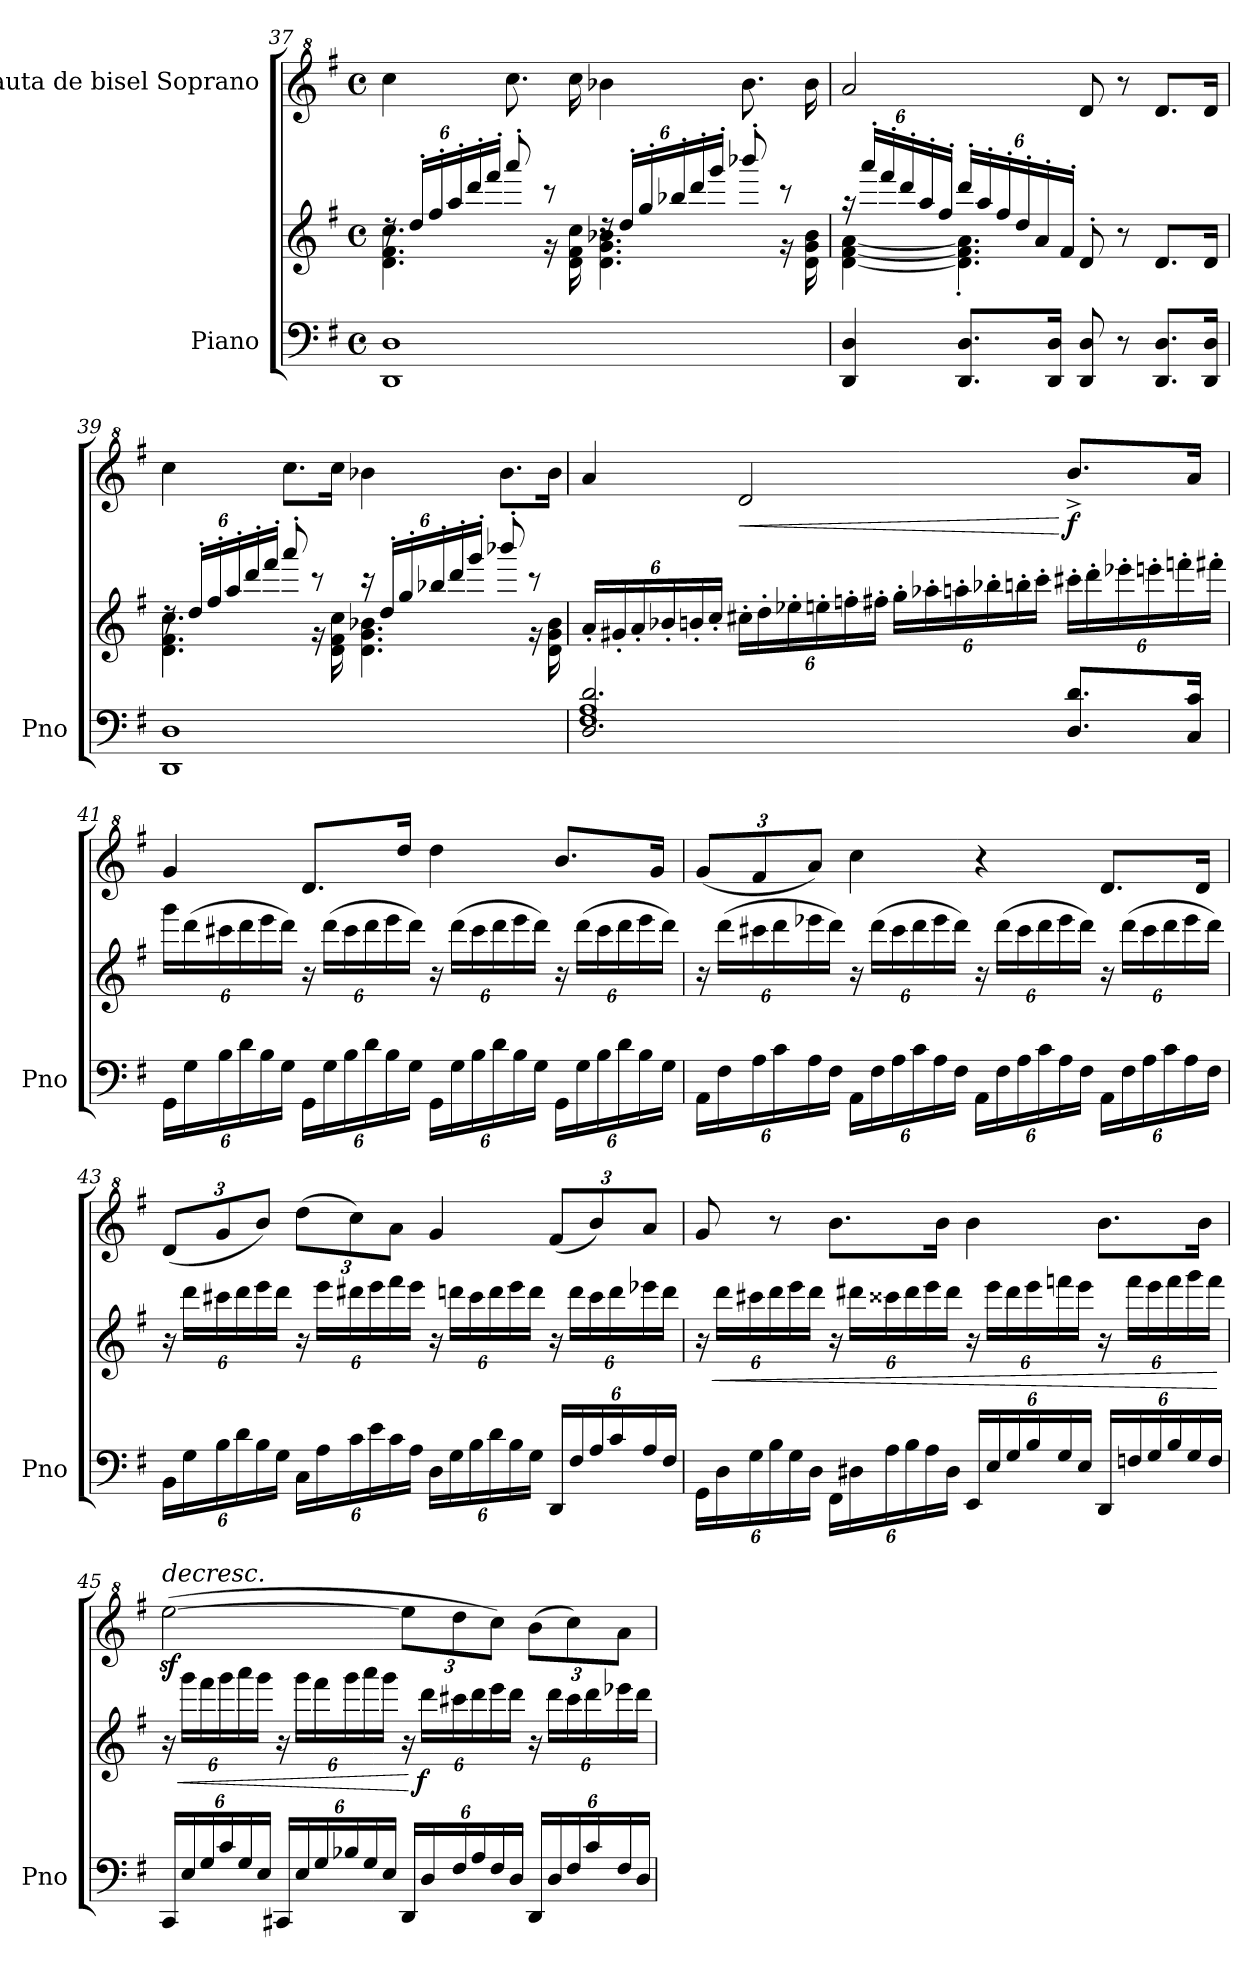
**kern	**kern	**dynam	**kern	**dynam
*part2	*part2	*part2	*part1	*part1
*staff3	*staff2	*staff2/3	*staff1	*staff1
*I"Piano	*	*	*I"Flauta de bisel Soprano	*
*I'Pno	*	*	*	*
*clefF4	*clefG2	*	*clefG^2	*
*k[f#]	*k[f#]	*	*k[f#]	*
*M4/4	*M4/4	*	*M4/4	*
*met(c)	*met(c)	*	*met(c)	*
*	*Xbrackettup	*	*	*
=37	=37	=37	=37	=37
*	*^	*	*	*
1DD 1D	24rdd	4.d\ 4.f#\ 4.cc\	.	4ccc\	.
.	24dd'/LL	.	.	.	.
.	24ff#'/	.	.	.	.
.	24aa'/	.	.	.	.
.	24ddd'/	.	.	.	.
.	24fff#'/JJ	.	.	.	.
.	8aaa'/	.	.	8.ccc\	.
.	8r	16r	.	.	.
.	.	16d\ 16f#\ 16cc\	.	16ccc\	.
.	24rdd	4.d\ 4.g\ 4.b-X\	.	4bb-X\	.
.	24dd'/LL	.	.	.	.
.	24gg'/	.	.	.	.
.	24bb-X'/	.	.	.	.
.	24ddd'/	.	.	.	.
.	24ggg'/JJ	.	.	.	.
.	8bbb-X'/	.	.	8.bb-\	.
.	8r	16r	.	.	.
.	.	16d\ 16g\ 16b-\	.	16bb-\	.
!!LO:LB:g=z
=38	=38	=38	=38	=38	=38
4DD/ 4D/	24r	[4d\ [4f#\ [4a\	.	2aa/	.
.	24aaa'/LL	.	.	.	.
.	24fff#'/	.	.	.	.
.	24ddd'/	.	.	.	.
.	24aa'/	.	.	.	.
.	24ff#'/JJ	.	.	.	.
8.DD/ 8.D/L	24ddd'/LL	4.d\]' 4.f#\]' 4.a\]'	.	.	.
.	24aa'/	.	.	.	.
.	24ff#'/	.	.	.	.
.	24dd'/	.	.	.	.
.	24a'/	.	.	.	.
16DD/ 16D/Jk	.	.	.	.	.
.	24f#'/JJ	.	.	.	.
8DD/ 8D/	8d'/	.	.	8dd/	.
8r	8r	4.ryy	.	8r	.
8.DD/ 8.D/L	8.d/L	.	.	8.dd/L	.
16DD/ 16D/Jk	16d/Jk	.	.	16dd/Jk	.
=39	=39	=39	=39	=39	=39
1DD 1D	24rdd	4.d\ 4.f#\ 4.cc\	.	4ccc\	.
.	24dd'/LL	.	.	.	.
.	24ff#'/	.	.	.	.
.	24aa'/	.	.	.	.
.	24ddd'/	.	.	.	.
.	24fff#'/JJ	.	.	.	.
.	8aaa'/	.	.	8.ccc\L	.
.	8r	16r	.	.	.
.	.	16d\ 16f#\ 16cc\	.	16ccc\Jk	.
.	24r	4.d\ 4.g\ 4.b-X\	.	4bb-X\	.
.	24dd'/LL	.	.	.	.
.	24gg'/	.	.	.	.
.	24bb-X'/	.	.	.	.
.	24ddd'/	.	.	.	.
.	24ggg'/JJ	.	.	.	.
.	8bbb-X'/	.	.	8.bb-\L	.
.	8r	16r	.	.	.
.	.	16d\ 16g\ 16b-\	.	16bb-\Jk	.
*	*v	*v	*	*	*
!!LO:LB:g=z
=40	=40	=40	=40	=40
*^	*	*	*	*
2.D/ 2.d/	1F# 1A	24a'/LL	.	4aa/	.
.	.	24g#X'/	.	.	.
.	.	24a'/	.	.	.
.	.	24b-X'/	.	.	.
.	.	24bn'/	.	.	.
.	.	24cc'/JJ	.	.	.
!	!	!	!	!	!LO:HP:b
.	.	24cc#X'\LL	.	2dd/	<
.	.	24dd'\	.	.	.
.	.	24ee-X'\	.	.	.
.	.	24een'\	.	.	.
.	.	24ffn'\	.	.	.
.	.	24ff#X'\JJ	.	.	.
.	.	24gg'\LL	.	.	.
.	.	24aa-X'\	.	.	.
.	.	24aan'\	.	.	.
.	.	24bb-X'\	.	.	.
.	.	24bbn'\	.	.	.
.	.	24ccc'\JJ	.	.	.
!	!	!	!	!	!LO:DY:n=1:b
8.D/ 8.d/L	.	24ccc#X'\LL	.	8.bb^/L	[ f
.	.	24ddd'\	.	.	.
.	.	24eee-X'\	.	.	.
.	.	24eeen'\	.	.	.
.	.	24fffn'\	.	.	.
16C/ 16c/Jk	.	.	.	16aa/Jk	.
.	.	24fff#X'\JJ	.	.	.
*v	*v	*	*	*	*
!!LO:LB:g=z
=41	=41	=41	=41	=41
*Xbrackettup	*	*	*	*
24GG\LL	24ggg\LL	.	4gg/	.
24G\	(>24ddd\	.	.	.
24B\	24ccc#X\	.	.	.
24d\	24ddd\	.	.	.
24B\	24eee\	.	.	.
24G\JJ	24ddd\JJ)	.	.	.
24GG\LL	24r	.	8.dd/L	.
24G\	(>24ddd\LL	.	.	.
24B\	24ccc#\	.	.	.
24d\	24ddd\	.	.	.
24B\	24eee\	.	.	.
.	.	.	16ddd/Jk	.
24G\JJ	24ddd\JJ)	.	.	.
24GG\LL	24r	.	4ddd\	.
24G\	(>24ddd\LL	.	.	.
24B\	24ccc#\	.	.	.
24d\	24ddd\	.	.	.
24B\	24eee\	.	.	.
24G\JJ	24ddd\JJ)	.	.	.
24GG\LL	24r	.	8.bb/L	.
24G\	(>24ddd\LL	.	.	.
24B\	24ccc#\	.	.	.
24d\	24ddd\	.	.	.
24B\	24eee\	.	.	.
.	.	.	16gg/Jk	.
24G\JJ	24ddd\JJ)	.	.	.
=42	=42	=42	=42	=42
*	*	*	*Xbrackettup	*
24AA\LL	24r	.	(<12gg/L	.
24F#\	(>24ddd\LL	.	.	.
24A\	24ccc#X\	.	12ff#/	.
24c\	24ddd\	.	.	.
24A\	24eee-X\	.	12aa/J)	.
24F#\JJ	24ddd\JJ)	.	.	.
24AA\LL	24r	.	4ccc\	.
24F#\	(>24ddd\LL	.	.	.
24A\	24ccc#\	.	.	.
24c\	24ddd\	.	.	.
24A\	24eee-\	.	.	.
24F#\JJ	24ddd\JJ)	.	.	.
24AA\LL	24r	.	4r	.
24F#\	(>24ddd\LL	.	.	.
24A\	24ccc#\	.	.	.
24c\	24ddd\	.	.	.
24A\	24eee-\	.	.	.
24F#\JJ	24ddd\JJ)	.	.	.
24AA\LL	24r	.	8.dd/L	.
24F#\	(>24ddd\LL	.	.	.
24A\	24ccc#\	.	.	.
24c\	24ddd\	.	.	.
24A\	24eee-\	.	.	.
.	.	.	16dd/Jk	.
24F#\JJ	24ddd\JJ)	.	.	.
!!LO:LB:g=z
=43	=43	=43	=43	=43
24BB\LL	24r	.	(<12dd/L	.
24G\	24ddd\LL	.	.	.
24B\	24ccc#X\	.	12gg/	.
24d\	24ddd\	.	.	.
24B\	24eee\	.	12bb/J)	.
24G\JJ	24ddd\JJ	.	.	.
24C\LL	24r	.	(>12ddd\L	.
24A\	24eee\LL	.	.	.
24c\	24ddd#X\	.	12ccc\)	.
24e\	24eee\	.	.	.
24c\	24fff#\	.	12aa\J	.
24A\JJ	24eee\JJ	.	.	.
24D\LL	24r	.	4gg/	.
24G\	24dddn\LL	.	.	.
24B\	24ccc#\	.	.	.
24d\	24ddd\	.	.	.
24B\	24eee\	.	.	.
24G\JJ	24ddd\JJ	.	.	.
24DD/LL	24r	.	(<12ff#/L	.
24F#/	24ddd\LL	.	.	.
24A/	24ccc#\	.	12bb/)	.
24c/	24ddd\	.	.	.
24A/	24eee-X\	.	12aa/J	.
24F#/JJ	24ddd\JJ	.	.	.
=44	=44	=44	=44	=44
24GG\LL	24r	.	8gg/	.
!	!	!LO:HP:b	!	!
24D\	24ddd\LL	<	.	.
24G\	24ccc#X\	.	.	.
24B\	24ddd\	.	8r	.
24G\	24eee\	.	.	.
24D\JJ	24ddd\JJ	.	.	.
24FF#\LL	24r	.	8.bb\L	.
24D#X\	24ddd#X\LL	.	.	.
24A\	24ccc##X\	.	.	.
24B\	24ddd#\	.	.	.
24A\	24eee\	.	.	.
.	.	.	16bb\Jk	.
24D#\JJ	24ddd#\JJ	.	.	.
24EE/LL	24r	.	4bb\	.
24E/	24eee\LL	.	.	.
24G/	24ddd#\	.	.	.
24B/	24eee\	.	.	.
24G/	24fffn\	.	.	.
24E/JJ	24eee\JJ	.	.	.
24DD/LL	24r	.	8.bb\L	.
24Fn/	24fff\LL	.	.	.
24G/	24eee\	.	.	.
24B/	24fff\	.	.	.
24G/	24ggg\	.	.	.
.	.	.	16bb\Jk	.
24F/JJ	24fff\JJ	.	.	.
.	.	[	.	.
!!LO:PB:g=z
=45	=45	=45	=45	=45
!	!	!	!LO:TX:a:i:t=decresc.	!
24CC/LL	24r	.	(>[2eeez<\	.
!	!	!LO:HP:b	!	!
24E/	24ggg\LL	<	.	.
24G/	24fff#\	.	.	.
24c/	24ggg\	.	.	.
24G/	24aaa\	.	.	.
24E/JJ	24ggg\JJ	.	.	.
24CC#X/LL	24r	.	.	.
24E/	24ggg\LL	.	.	.
24G/	24fff#\	.	.	.
24B-X/	24ggg\	.	.	.
24G/	24aaa\	.	.	.
24E/JJ	24ggg\JJ	.	.	.
24DD/LL	24r	.	12eee\L]	.
!	!	!LO:DY:n=1:b	!	!
24D/	24ddd\LL	[ f	.	.
24F#/	24ccc#X\	.	12ddd\	.
24A/	24ddd\	.	.	.
24F#/	24eee\	.	12ccc\J)	.
24D/JJ	24ddd\JJ	.	.	.
24DD/LL	24r	.	(>12bb\L	.
24D/	24ddd\LL	.	.	.
24F#/	24ccc#\	.	12ccc\)	.
24c/	24ddd\	.	.	.
24F#/	24eee-X\	.	12aa\J	.
24D/JJ	24ddd\JJ	.	.	.
=	=	=	=	=
*-	*-	*-	*-	*-
